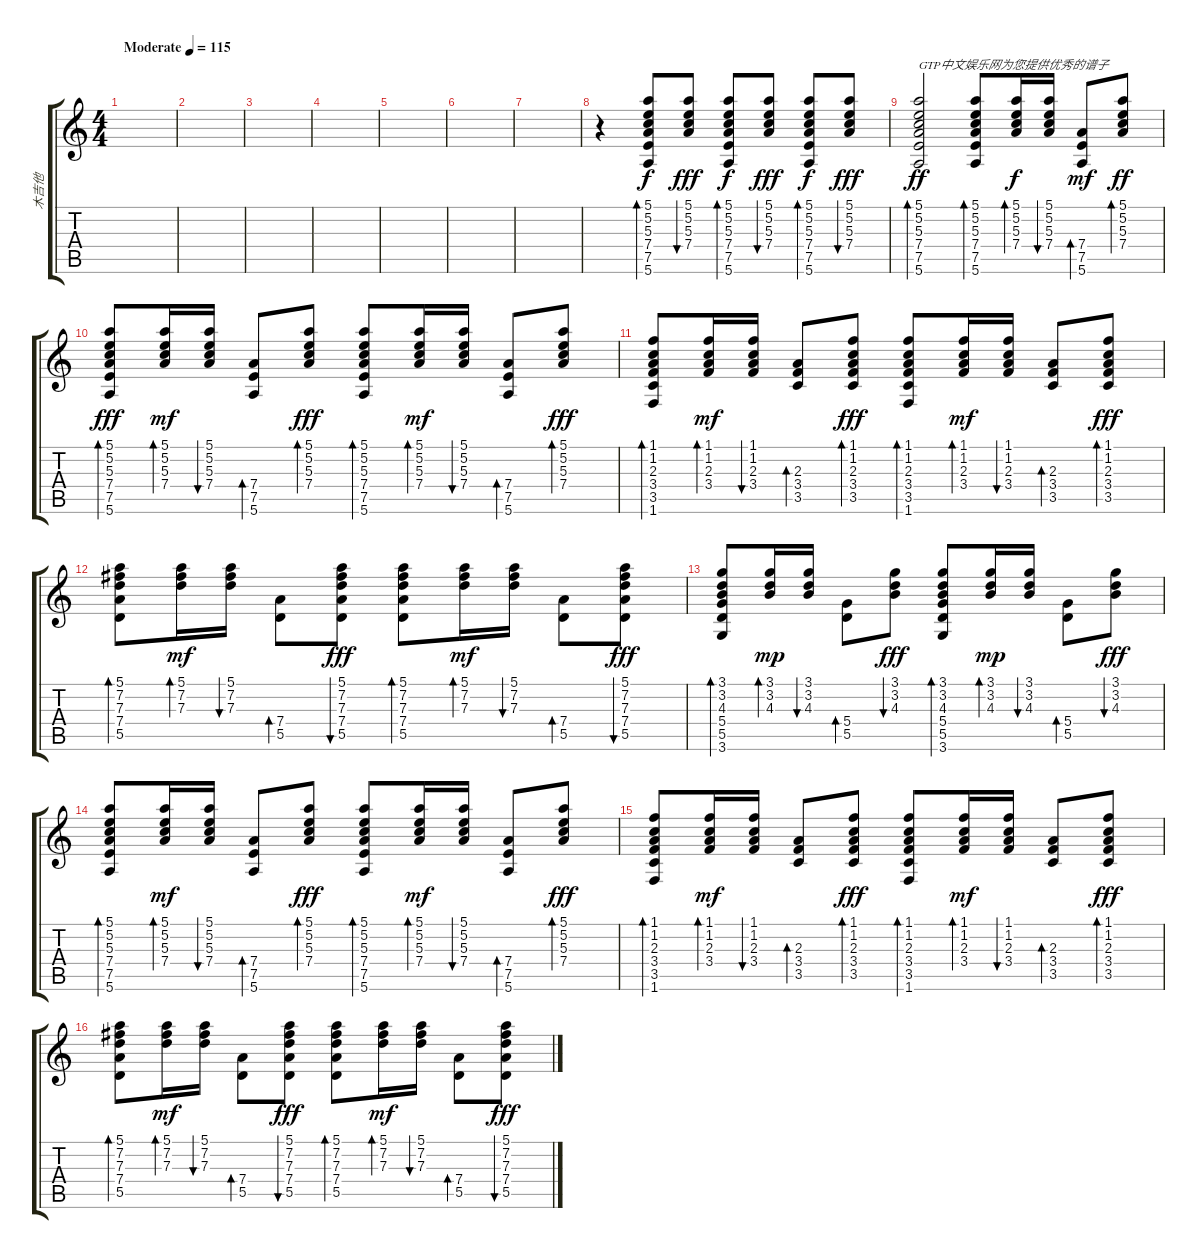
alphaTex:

\track ("木吉他" "木吉他") {instrument acousticguitarsteel}
\staff {score tabs}
\tuning (E4 B3 G3 D3 A2 E2) {hide}
\ts (4 4)
\tempo (115 "Moderate")
\clef g2
\ks c
|
|
|
|
|
|
|
r.4 (5.1 5.2 5.3 7.4 7.5 5.6).8{bd 120} (5.1 5.2 5.3 7.4).8{bu 120 dy fff} (5.1 5.2 5.3 7.4 7.5 5.6).8{bd 120 dy f} (5.1 5.2 5.3 7.4).8{bu 120 dy fff} (5.1 5.2 5.3 7.4 7.5 5.6).8{bd 120 dy f} (5.1 5.2 5.3 7.4).8{bu 120 dy fff} |
(5.1 5.2 5.3 7.4 7.5 5.6).2{bd 240 txt "GTP中文娱乐网为您提供优秀的谱子" dy ff} (5.1 5.2 5.3 7.4 7.5 5.6).8{bd 120} (5.1 5.2 5.3 7.4).16{bd 120 dy f} (5.1 5.2 5.3 7.4).16{bu 120} (7.4 7.5 5.6).8{bd 120 dy mf} (5.1 5.2 5.3 7.4).8{bd 120 dy ff} |
(5.1 5.2 5.3 7.4 7.5 5.6).8{bd 60 dy fff} (5.1 5.2 5.3 7.4).16{bd 60 dy mf} (5.1 5.2 5.3 7.4).16{bu 60} (7.4 7.5 5.6).8{bd 60} (5.1 5.2 5.3 7.4).8{bd 60 dy fff} (5.1 5.2 5.3 7.4 7.5 5.6).8{bd 60} (5.1 5.2 5.3 7.4).16{bd 60 dy mf} (5.1 5.2 5.3 7.4).16{bu 60} (7.4 7.5 5.6).8{bd 60} (5.1 5.2 5.3 7.4).8{bd 60 dy fff} |
(1.1 1.2 2.3 3.4 3.5 1.6).8{bd 60} (1.1 1.2 2.3 3.4).16{bd 60 dy mf} (1.1 1.2 2.3 3.4).16{bu 60} (2.3 3.4 3.5).8{bd 60} (1.1 1.2 2.3 3.4 3.5).8{bd 120 dy fff} (1.1 1.2 2.3 3.4 3.5 1.6).8{bd 60} (1.1 1.2 2.3 3.4).16{bd 60 dy mf} (1.1 1.2 2.3 3.4).16{bu 60} (2.3 3.4 3.5).8{bd 60} (1.1 1.2 2.3 3.4 3.5).8{bd 120 dy fff} |
(5.1 7.2 7.3 7.4 5.5).8{bd 60} (5.1 7.2 7.3).16{bd 60 dy mf} (5.1 7.2 7.3).16{bu 60} (7.4 5.5).8{bd 60} (5.1 7.2 7.3 7.4 5.5).8{bu 60 dy fff} (5.1 7.2 7.3 7.4 5.5).8{bd 60} (5.1 7.2 7.3).16{bd 60 dy mf} (5.1 7.2 7.3).16{bu 60} (7.4 5.5).8{bd 60} (5.1 7.2 7.3 7.4 5.5).8{bu 60 dy fff} |
(3.1 3.2 4.3 5.4 5.5 3.6).8{bd 60} (3.1 3.2 4.3).16{bd 60 dy mp} (3.1 3.2 4.3).16{bu 60} (5.4 5.5).8{bd 60} (3.1 3.2 4.3).8{bu 60 dy fff} (3.1 3.2 4.3 5.4 5.5 3.6).8{bd 60} (3.1 3.2 4.3).16{bd 60 dy mp} (3.1 3.2 4.3).16{bu 60} (5.4 5.5).8{bd 60} (3.1 3.2 4.3).8{bu 60 dy fff} |
(5.1 5.2 5.3 7.4 7.5 5.6).8{bd 60} (5.1 5.2 5.3 7.4).16{bd 60 dy mf} (5.1 5.2 5.3 7.4).16{bu 60} (7.4 7.5 5.6).8{bd 60} (5.1 5.2 5.3 7.4).8{bd 60 dy fff} (5.1 5.2 5.3 7.4 7.5 5.6).8{bd 60} (5.1 5.2 5.3 7.4).16{bd 60 dy mf} (5.1 5.2 5.3 7.4).16{bu 60} (7.4 7.5 5.6).8{bd 60} (5.1 5.2 5.3 7.4).8{bd 60 dy fff} |
(1.1 1.2 2.3 3.4 3.5 1.6).8{bd 60} (1.1 1.2 2.3 3.4).16{bd 60 dy mf} (1.1 1.2 2.3 3.4).16{bu 60} (2.3 3.4 3.5).8{bd 60} (1.1 1.2 2.3 3.4 3.5).8{bd 120 dy fff} (1.1 1.2 2.3 3.4 3.5 1.6).8{bd 60} (1.1 1.2 2.3 3.4).16{bd 60 dy mf} (1.1 1.2 2.3 3.4).16{bu 60} (2.3 3.4 3.5).8{bd 60} (1.1 1.2 2.3 3.4 3.5).8{bd 120 dy fff} |
(5.1 7.2 7.3 7.4 5.5).8{bd 60} (5.1 7.2 7.3).16{bd 60 dy mf} (5.1 7.2 7.3).16{bu 60} (7.4 5.5).8{bd 60} (5.1 7.2 7.3 7.4 5.5).8{bu 60 dy fff} (5.1 7.2 7.3 7.4 5.5).8{bd 60} (5.1 7.2 7.3).16{bd 60 dy mf} (5.1 7.2 7.3).16{bu 60} (7.4 5.5).8{bd 60} (5.1 7.2 7.3 7.4 5.5).8{bu 60 dy fff}
